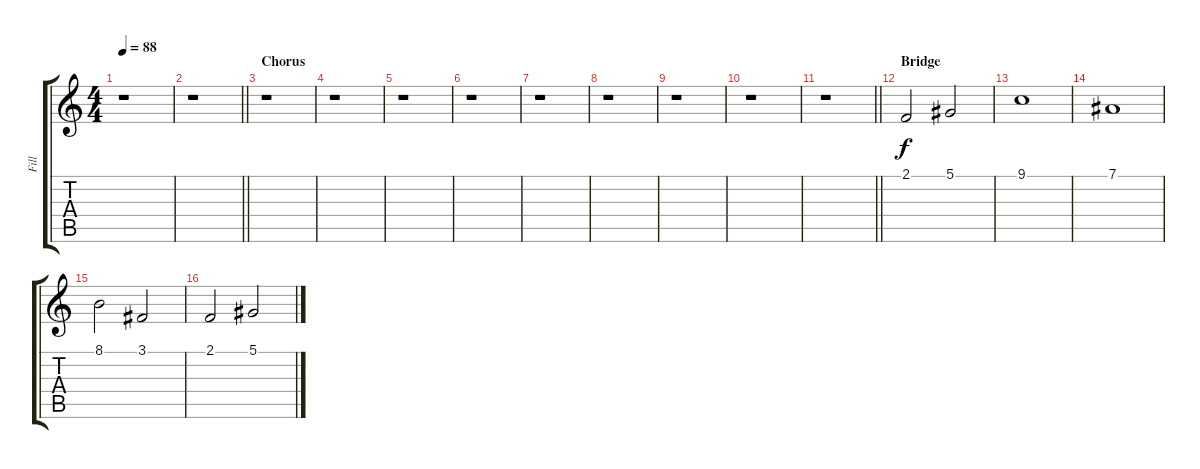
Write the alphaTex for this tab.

\track ("Fill" "Fill") {instrument bagpipe}
\staff {score tabs}
\tuning (Eb4 Bb3 Gb3 Db3 Ab2 Eb2) {hide}
\ts (4 4)
\tempo 88
\clef g2
\ks c
r.1{dy f} |
\barLineRight lightlight
r.1 |
\section ("" "Chorus")
r.1 |
r.1 |
r.1 |
r.1 |
r.1 |
r.1 |
r.1 |
r.1 |
\barLineRight lightlight
r.1 |
\section ("" "Bridge")
2.1.2{instrument bagpipe} 5.1.2 |
9.1.1 |
7.1.1 |
8.1.2 3.1.2 |
2.1.2 5.1.2
